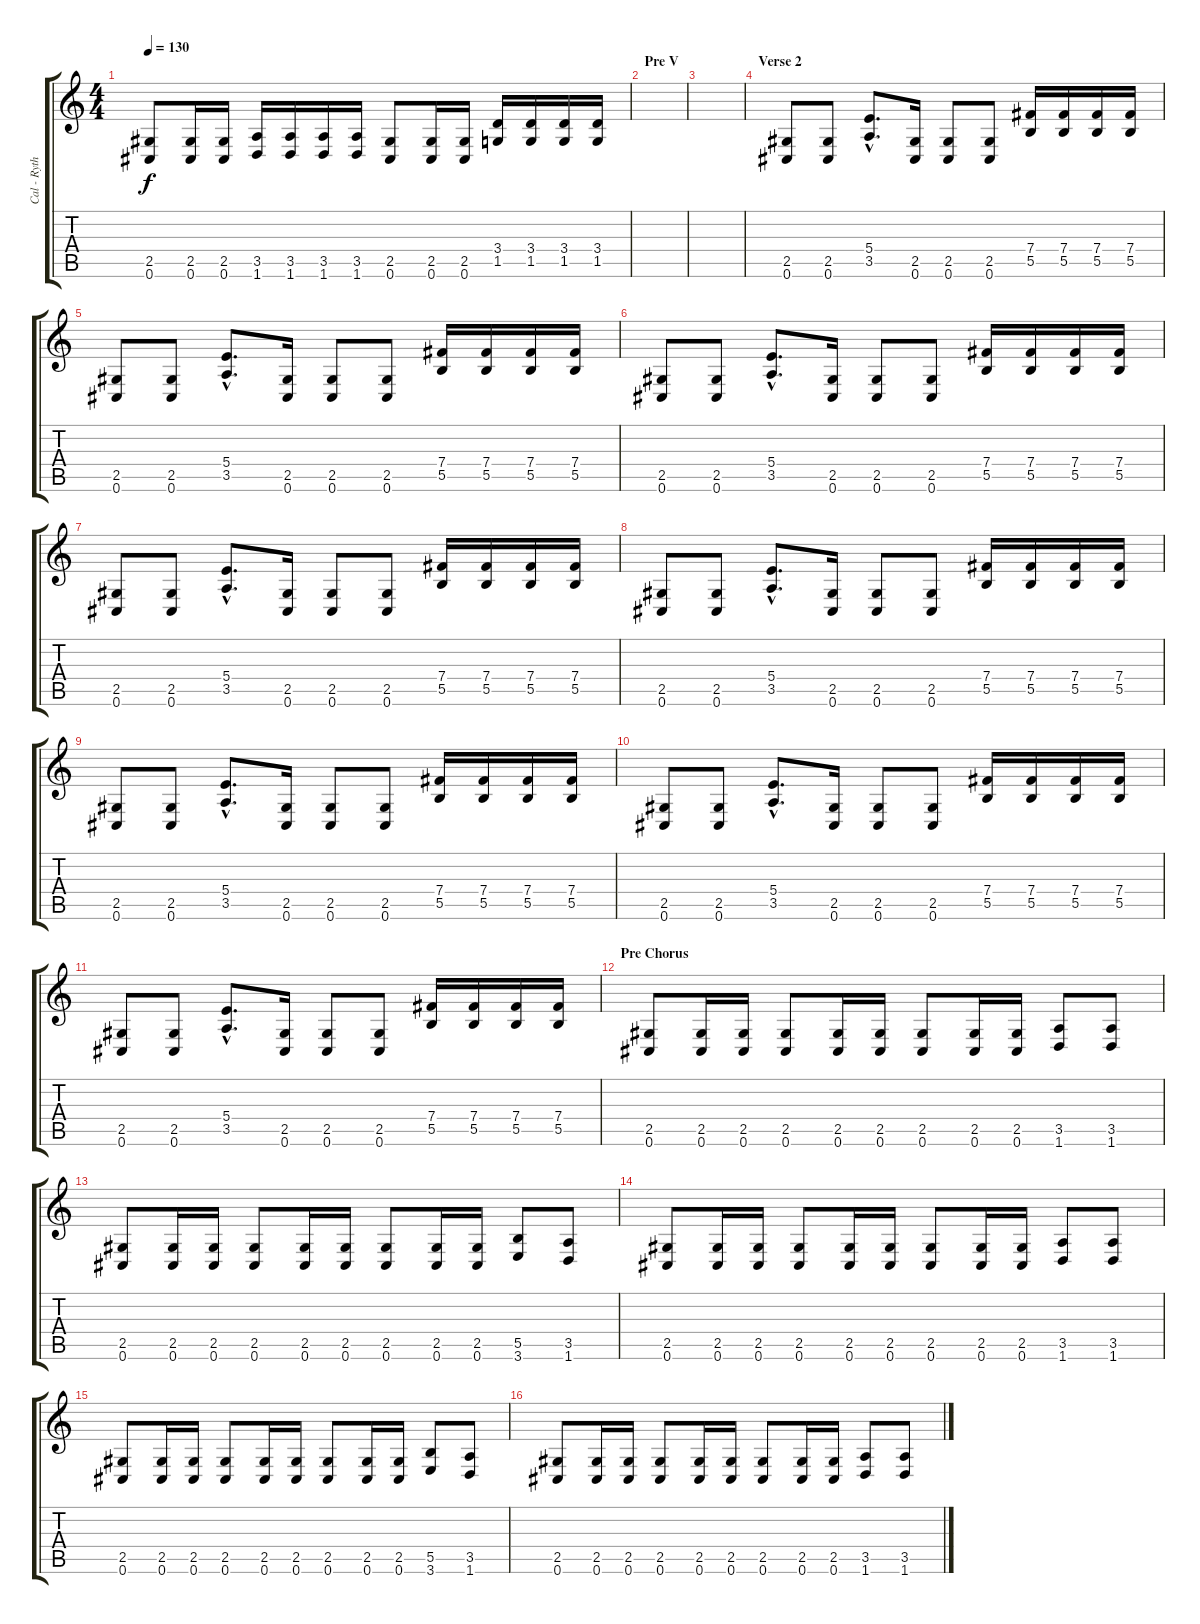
\track ("Cal - Rythmn Guitar" "Cal - Ryth") {instrument distortionguitar}
\staff {score tabs}
\tuning (Db4 Ab3 E3 B2 Gb2 Db2) {hide}
\ts (4 4)
\tempo 130
\clef g2
\ks c
(2.5 0.6).8{dy f} (2.5 0.6).16 (2.5 0.6).16 (3.5 1.6).16 (3.5 1.6).16 (3.5 1.6).16 (3.5 1.6).16 (2.5 0.6).8 (2.5 0.6).16 (2.5 0.6).16 (3.4 1.5).16 (3.4 1.5).16 (3.4 1.5).16 (3.4 1.5).16 |
\section ("" "Pre V")
|
|
\section ("" "Verse 2")
(2.5 0.6).8 (2.5 0.6).8 (5.4{hac} 3.5{hac}).8{d} (2.5 0.6).16 (2.5 0.6).8 (2.5 0.6).8 (7.4 5.5).16 (7.4 5.5).16 (7.4 5.5).16 (7.4 5.5).16 |
(2.5 0.6).8 (2.5 0.6).8 (5.4{hac} 3.5{hac}).8{d} (2.5 0.6).16 (2.5 0.6).8 (2.5 0.6).8 (7.4 5.5).16 (7.4 5.5).16 (7.4 5.5).16 (7.4 5.5).16 |
(2.5 0.6).8 (2.5 0.6).8 (5.4{hac} 3.5{hac}).8{d} (2.5 0.6).16 (2.5 0.6).8 (2.5 0.6).8 (7.4 5.5).16 (7.4 5.5).16 (7.4 5.5).16 (7.4 5.5).16 |
(2.5 0.6).8 (2.5 0.6).8 (5.4{hac} 3.5{hac}).8{d} (2.5 0.6).16 (2.5 0.6).8 (2.5 0.6).8 (7.4 5.5).16 (7.4 5.5).16 (7.4 5.5).16 (7.4 5.5).16 |
(2.5 0.6).8 (2.5 0.6).8 (5.4{hac} 3.5{hac}).8{d} (2.5 0.6).16 (2.5 0.6).8 (2.5 0.6).8 (7.4 5.5).16 (7.4 5.5).16 (7.4 5.5).16 (7.4 5.5).16 |
(2.5 0.6).8 (2.5 0.6).8 (5.4{hac} 3.5{hac}).8{d} (2.5 0.6).16 (2.5 0.6).8 (2.5 0.6).8 (7.4 5.5).16 (7.4 5.5).16 (7.4 5.5).16 (7.4 5.5).16 |
(2.5 0.6).8 (2.5 0.6).8 (5.4{hac} 3.5{hac}).8{d} (2.5 0.6).16 (2.5 0.6).8 (2.5 0.6).8 (7.4 5.5).16 (7.4 5.5).16 (7.4 5.5).16 (7.4 5.5).16 |
(2.5 0.6).8 (2.5 0.6).8 (5.4{hac} 3.5{hac}).8{d} (2.5 0.6).16 (2.5 0.6).8 (2.5 0.6).8 (7.4 5.5).16 (7.4 5.5).16 (7.4 5.5).16 (7.4 5.5).16 |
\section ("" "Pre Chorus")
(2.5 0.6).8 (2.5 0.6).16 (2.5 0.6).16 (2.5 0.6).8 (2.5 0.6).16 (2.5 0.6).16 (2.5 0.6).8 (2.5 0.6).16 (2.5 0.6).16 (3.5 1.6).8 (3.5 1.6).8 |
(2.5 0.6).8 (2.5 0.6).16 (2.5 0.6).16 (2.5 0.6).8 (2.5 0.6).16 (2.5 0.6).16 (2.5 0.6).8 (2.5 0.6).16 (2.5 0.6).16 (5.5 3.6).8 (3.5 1.6).8 |
(2.5 0.6).8 (2.5 0.6).16 (2.5 0.6).16 (2.5 0.6).8 (2.5 0.6).16 (2.5 0.6).16 (2.5 0.6).8 (2.5 0.6).16 (2.5 0.6).16 (3.5 1.6).8 (3.5 1.6).8 |
(2.5 0.6).8 (2.5 0.6).16 (2.5 0.6).16 (2.5 0.6).8 (2.5 0.6).16 (2.5 0.6).16 (2.5 0.6).8 (2.5 0.6).16 (2.5 0.6).16 (5.5 3.6).8 (3.5 1.6).8 |
(2.5 0.6).8 (2.5 0.6).16 (2.5 0.6).16 (2.5 0.6).8 (2.5 0.6).16 (2.5 0.6).16 (2.5 0.6).8 (2.5 0.6).16 (2.5 0.6).16 (3.5 1.6).8 (3.5 1.6).8
